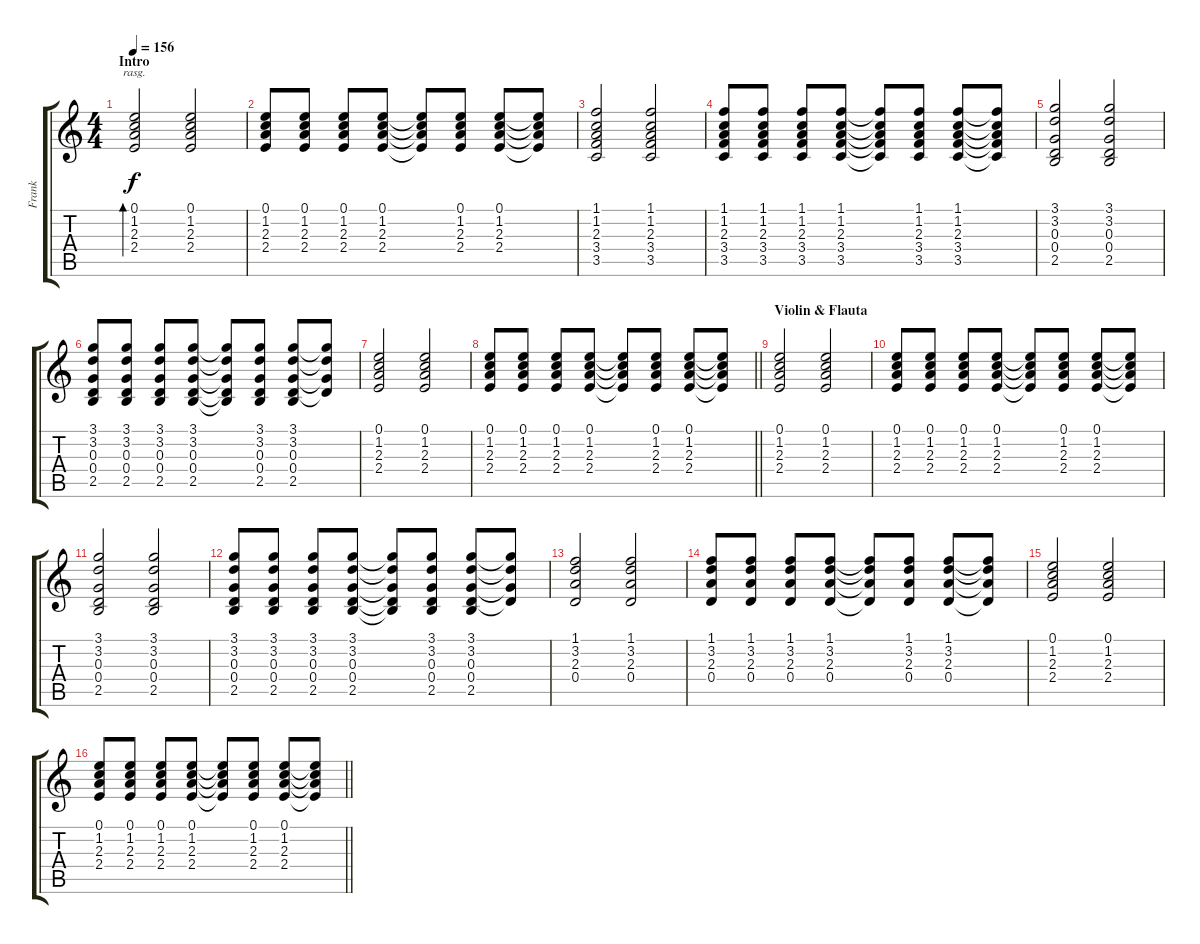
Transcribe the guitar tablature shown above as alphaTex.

\track ("Frank" "Frank") {instrument acousticguitarnylon}
\staff {score tabs}
\tuning (E4 B3 G3 D3 A2 E2) {hide}
\ts (4 4)
\section ("" "Intro")
\tempo 156
\clef g2
\ks c
(0.1 1.2 2.3 2.4).2{bd 480 rasg ii dy f instrument acousticguitarnylon} (0.1 1.2 2.3 2.4).2 |
(0.1 1.2 2.3 2.4).8 (0.1 1.2 2.3 2.4).8 (0.1 1.2 2.3 2.4).8 (0.1 1.2 2.3 2.4).8 (0.1{t} 1.2{t} 2.3{t} 2.4{t}).8 (0.1 1.2 2.3 2.4).8 (0.1 1.2 2.3 2.4).8 (0.1{t} 1.2{t} 2.3{t} 2.4{t}).8 |
(1.1 1.2 2.3 3.4 3.5).2 (1.1 1.2 2.3 3.4 3.5).2 |
(1.1 1.2 2.3 3.4 3.5).8 (1.1 1.2 2.3 3.4 3.5).8 (1.1 1.2 2.3 3.4 3.5).8 (1.1 1.2 2.3 3.4 3.5).8 (1.1{t} 1.2{t} 2.3{t} 3.4{t} 3.5{t}).8 (1.1 1.2 2.3 3.4 3.5).8 (1.1 1.2 2.3 3.4 3.5).8 (1.1{t} 1.2{t} 2.3{t} 3.4{t} 3.5{t}).8 |
(3.1 3.2 0.3 0.4 2.5).2 (3.1 3.2 0.3 0.4 2.5).2 |
(3.1 3.2 0.3 0.4 2.5).8 (3.1 3.2 0.3 0.4 2.5).8 (3.1 3.2 0.3 0.4 2.5).8 (3.1 3.2 0.3 0.4 2.5).8 (3.1{t} 3.2{t} 0.3{t} 0.4{t} 2.5{t}).8 (3.1 3.2 0.3 0.4 2.5).8 (3.1 3.2 0.3 0.4 2.5).8 (3.1{t} 3.2{t} 0.3{t} 0.4{t}).8 |
(0.1 1.2 2.3 2.4).2 (0.1 1.2 2.3 2.4).2 |
\barLineRight lightlight
(0.1 1.2 2.3 2.4).8 (0.1 1.2 2.3 2.4).8 (0.1 1.2 2.3 2.4).8 (0.1 1.2 2.3 2.4).8 (0.1{t} 1.2{t} 2.3{t} 2.4{t}).8 (0.1 1.2 2.3 2.4).8 (0.1 1.2 2.3 2.4).8 (0.1{t} 1.2{t} 2.3{t} 2.4{t}).8 |
\section ("" "Violin & Flauta")
(0.1 1.2 2.3 2.4).2 (0.1 1.2 2.3 2.4).2 |
(0.1 1.2 2.3 2.4).8 (0.1 1.2 2.3 2.4).8 (0.1 1.2 2.3 2.4).8 (0.1 1.2 2.3 2.4).8 (0.1{t} 1.2{t} 2.3{t} 2.4{t}).8 (0.1 1.2 2.3 2.4).8 (0.1 1.2 2.3 2.4).8 (0.1{t} 1.2{t} 2.3{t} 2.4{t}).8 |
(3.1 3.2 0.3 0.4 2.5).2 (3.1 3.2 0.3 0.4 2.5).2 |
(3.1 3.2 0.3 0.4 2.5).8 (3.1 3.2 0.3 0.4 2.5).8 (3.1 3.2 0.3 0.4 2.5).8 (3.1 3.2 0.3 0.4 2.5).8 (3.1{t} 3.2{t} 0.3{t} 0.4{t} 2.5{t}).8 (3.1 3.2 0.3 0.4 2.5).8 (3.1 3.2 0.3 0.4 2.5).8 (3.1{t} 3.2{t} 0.3{t} 0.4{t}).8 |
(1.1 3.2 2.3 0.4).2 (1.1 3.2 2.3 0.4).2 |
(1.1 3.2 2.3 0.4).8 (1.1 3.2 2.3 0.4).8 (1.1 3.2 2.3 0.4).8 (1.1 3.2 2.3 0.4).8 (1.1{t} 3.2{t} 2.3{t} 0.4{t}).8 (1.1 3.2 2.3 0.4).8 (1.1 3.2 2.3 0.4).8 (1.1{t} 3.2{t} 2.3{t} 0.4{t}).8 |
(0.1 1.2 2.3 2.4).2 (0.1 1.2 2.3 2.4).2 |
\barLineRight lightlight
(0.1 1.2 2.3 2.4).8 (0.1 1.2 2.3 2.4).8 (0.1 1.2 2.3 2.4).8 (0.1 1.2 2.3 2.4).8 (0.1{t} 1.2{t} 2.3{t} 2.4{t}).8 (0.1 1.2 2.3 2.4).8 (0.1 1.2 2.3 2.4).8 (0.1{t} 1.2{t} 2.3{t} 2.4{t}).8
